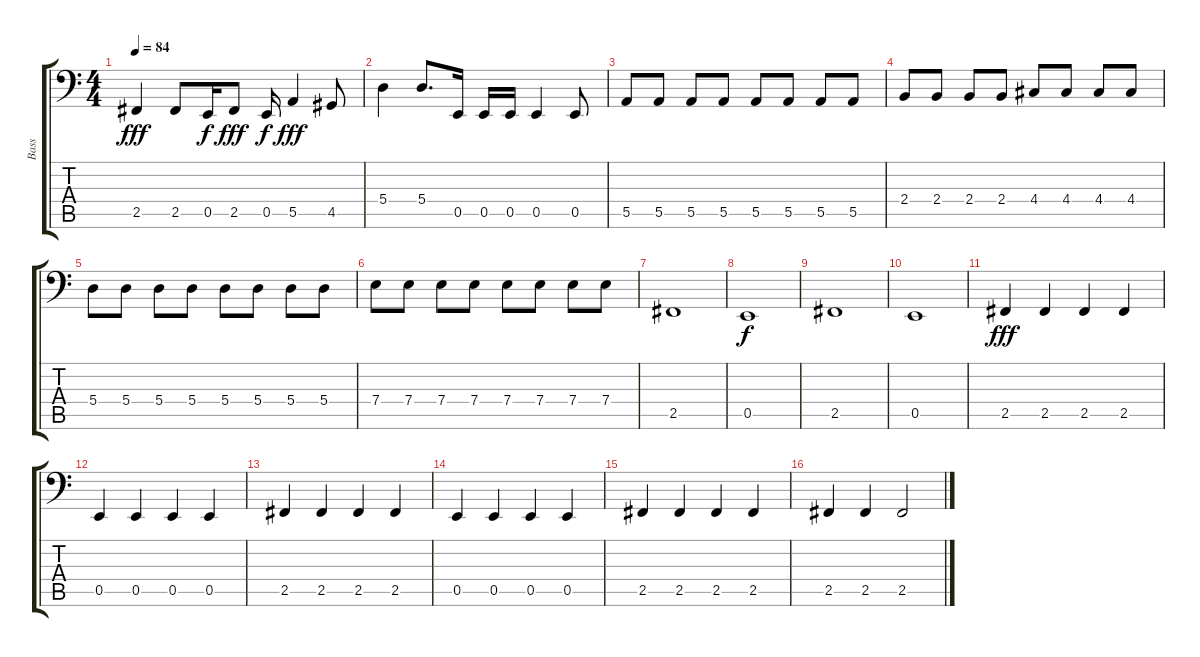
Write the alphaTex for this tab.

\track ("Bass" "Bass") {instrument electricbassfinger}
\staff {score tabs}
\tuning (C3 G2 D2 A1 E1 B0) {hide}
\ts (4 4)
\tempo 84
\clef f4
\ks c
2.5.4{dy fff} 2.5.8 0.5.16{dy f} 2.5.8{dy fff} 0.5.16{dy f} 5.5.4{dy fff} 4.5.8 |
5.4.4 5.4.8{d} 0.5.16 0.5.16 0.5.16 0.5.4 0.5.8 |
5.5.8 5.5.8 5.5.8 5.5.8 5.5.8 5.5.8 5.5.8 5.5.8 |
2.4.8 2.4.8 2.4.8 2.4.8 4.4.8 4.4.8 4.4.8 4.4.8 |
5.4.8 5.4.8 5.4.8 5.4.8 5.4.8 5.4.8 5.4.8 5.4.8 |
7.4.8 7.4.8 7.4.8 7.4.8 7.4.8 7.4.8 7.4.8 7.4.8 |
2.5.1 |
0.5.1{dy f} |
2.5.1 |
0.5.1 |
2.5.4{dy fff} 2.5.4 2.5.4 2.5.4 |
0.5.4 0.5.4 0.5.4 0.5.4 |
2.5.4 2.5.4 2.5.4 2.5.4 |
0.5.4 0.5.4 0.5.4 0.5.4 |
2.5.4 2.5.4 2.5.4 2.5.4 |
2.5.4 2.5.4 2.5.2
